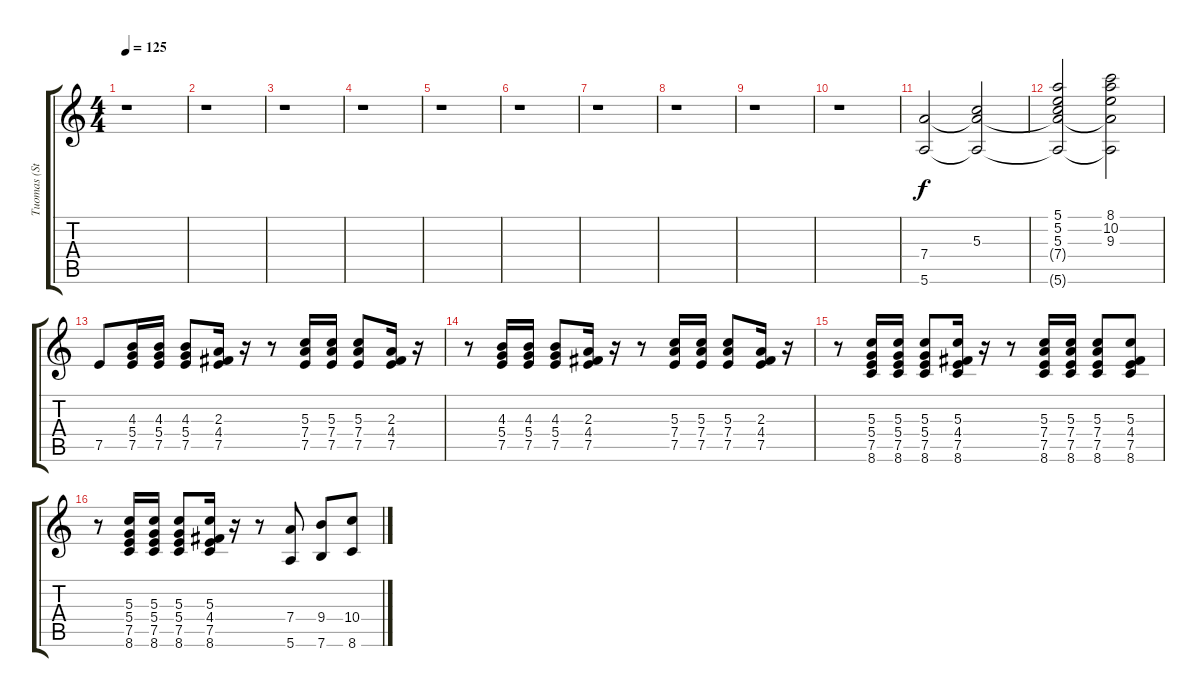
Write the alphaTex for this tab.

\track ("Tuomas (Strings 1)" "Tuomas (St") {instrument stringensemble1}
\staff {score tabs}
\tuning (E5 B4 G4 D4 A3 E3) {hide}
\ts (4 4)
\tempo 125
\clef g2
\ks c
r.1{dy f} |
r.1 |
r.1 |
r.1 |
r.1 |
r.1 |
r.1 |
r.1 |
r.1 |
r.1 |
(7.4 5.6).2 (5.3 7.4{t} 5.6{t}).2 |
(5.1 5.2 5.3 7.4{t} 5.6{t}).2 (8.1 10.2 9.3 7.4{t} 5.6{t}).2 |
7.5.8 (4.3 5.4 7.5).16 (4.3 5.4 7.5).16 (4.3 5.4 7.5).8 (2.3 4.4 7.5).16 r.16 r.8 (5.3 7.4 7.5).16 (5.3 7.4 7.5).16 (5.3 7.4 7.5).8 (2.3 4.4 7.5).16 r.16 |
r.8 (4.3 5.4 7.5).16 (4.3 5.4 7.5).16 (4.3 5.4 7.5).8 (2.3 4.4 7.5).16 r.16 r.8 (5.3 7.4 7.5).16 (5.3 7.4 7.5).16 (5.3 7.4 7.5).8 (2.3 4.4 7.5).16 r.16 |
r.8 (5.3 5.4 7.5 8.6).16 (5.3 5.4 7.5 8.6).16 (5.3 5.4 7.5 8.6).8 (5.3 4.4 7.5 8.6).16 r.16 r.8 (5.3 7.4 7.5 8.6).16 (5.3 7.4 7.5 8.6).16 (5.3 7.4 7.5 8.6).8 (5.3 4.4 7.5 8.6).8 |
r.8 (5.3 5.4 7.5 8.6).16 (5.3 5.4 7.5 8.6).16 (5.3 5.4 7.5 8.6).8 (5.3 4.4 7.5 8.6).16 r.16 r.8 (7.4 5.6).8 (9.4 7.6).8 (10.4 8.6).8
